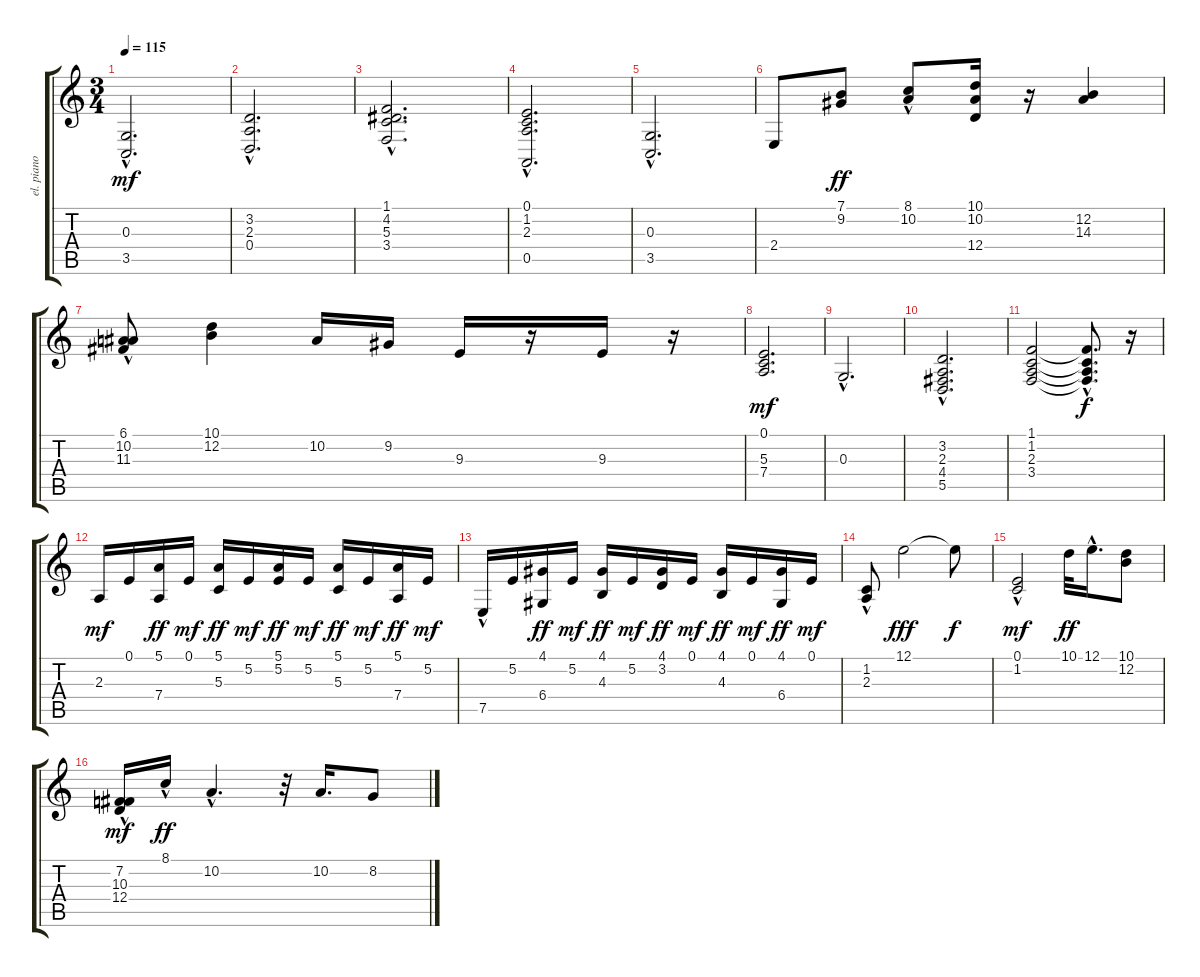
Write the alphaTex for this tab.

\track ("el. piano 1" "el. piano ") {instrument churchorgan}
\staff {score tabs}
\tuning (E4 B3 G3 D3 A2 E2) {hide}
\ts (3 4)
\tempo 115
\clef g2
\ks c
(0.3{hac} 3.5{hac}).2{d dy mf} |
(3.2{hac} 2.3{hac} 0.4{hac}).2{d} |
(1.1{hac} 4.2{hac} 5.3{hac} 3.4{hac}).2{d} |
(0.1 1.2 2.3{hac} 0.5{hac}).2{d} |
(0.3{hac} 3.5{hac}).2{d} |
2.4.8 (7.1 9.2).8{dy ff} (8.1 10.2{hac}).8 (10.1 10.2 12.4).16 r.16 (12.2 14.3).4 |
(6.1 10.2 11.3{hac}).8 (10.1 12.2).4 10.2.16 9.2.16 9.3.16 r.16 9.3.16 r.16 |
(0.1 5.3 7.4).2{d dy mf} |
0.3{hac}.2{d} |
(3.2{hac} 2.3{hac} 4.4{hac} 5.5{hac}).2{d} |
(1.1 1.2 2.3 3.4).2 (1.1{hac t} 1.2{hac t} 2.3{hac t} 3.4{hac t}).8{d dy f} r.16 |
2.3.16{dy mf} 0.1.16 (5.1 7.4).16{dy ff} 0.1.16{dy mf} (5.1 5.3).16{dy ff} 5.2.16{dy mf} (5.1 5.2).16{dy ff} 5.2.16{dy mf} (5.1 5.3).16{dy ff} 5.2.16{dy mf} (5.1 7.4).16{dy ff} 5.2.16{dy mf} |
7.5{hac}.16 5.2.16 (4.1 6.4).16{dy ff} 5.2.16{dy mf} (4.1 4.3).16{dy ff} 5.2.16{dy mf} (4.1 3.2).16{dy ff} 0.1.16{dy mf} (4.1 4.3).16{dy ff} 0.1.16{dy mf} (4.1 6.4).16{dy ff} 0.1.16{dy mf} |
(1.2{hac} 2.3{hac}).8 12.1.2{dy fff} 12.1{t}.8{dy f} |
(0.1{hac} 1.2{hac}).2{dy mf} 10.1.32{dy ff} 12.1{hac}.16{d} (10.1 12.2).8 |
(7.2{hac} 10.3 12.4{hac}).16{dy mf} 8.1{hac}.16{dy ff} 10.2{hac}.4{d} r.32 10.2.16{d} 8.2.8
